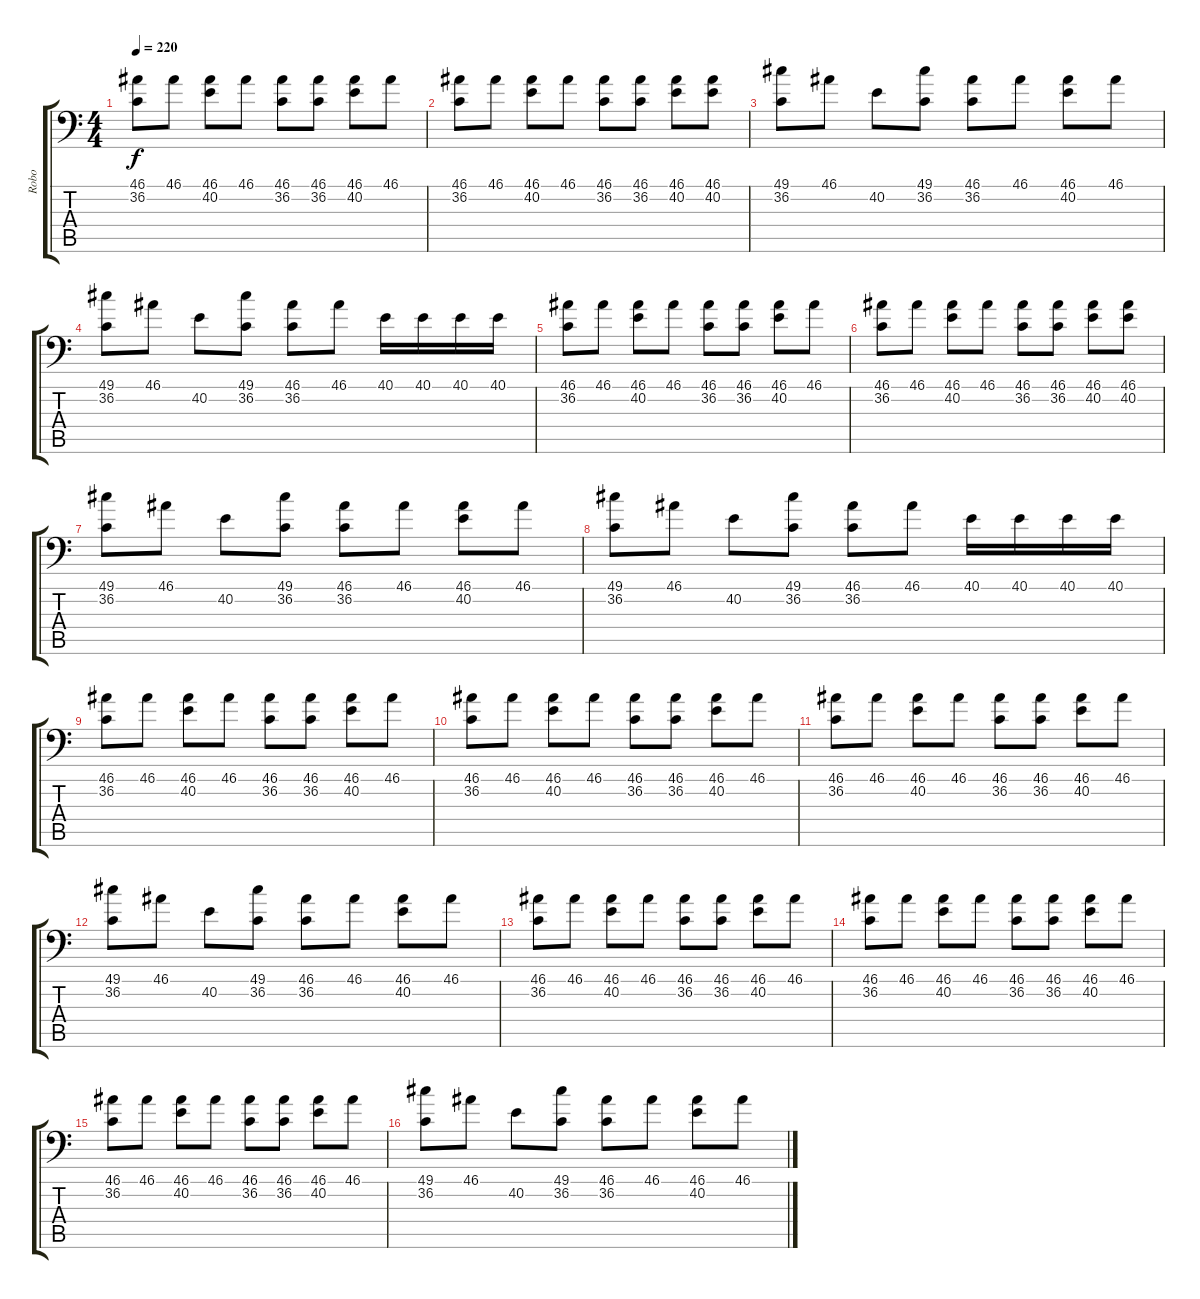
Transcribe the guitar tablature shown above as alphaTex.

\track ("Robo" "Robo") {instrument acousticgrandpiano}
\staff {score tabs}
\tuning (C-1 C-1 C-1 C-1 C-1 C-1) {hide}
\ts (4 4)
\tempo 220
\clef f4
\ks c
(46.1 36.2).8{dy f} 46.1.8 (46.1 40.2).8 46.1.8 (46.1 36.2).8 (46.1 36.2).8 (46.1 40.2).8 46.1.8 |
(46.1 36.2).8 46.1.8 (46.1 40.2).8 46.1.8 (46.1 36.2).8 (46.1 36.2).8 (46.1 40.2).8 (46.1 40.2).8 |
(49.1 36.2).8 46.1.8 40.2.8 (49.1 36.2).8 (46.1 36.2).8 46.1.8 (46.1 40.2).8 46.1.8 |
(49.1 36.2).8 46.1.8 40.2.8 (49.1 36.2).8 (46.1 36.2).8 46.1.8 40.1.16 40.1.16 40.1.16 40.1.16 |
(46.1 36.2).8 46.1.8 (46.1 40.2).8 46.1.8 (46.1 36.2).8 (46.1 36.2).8 (46.1 40.2).8 46.1.8 |
(46.1 36.2).8 46.1.8 (46.1 40.2).8 46.1.8 (46.1 36.2).8 (46.1 36.2).8 (46.1 40.2).8 (46.1 40.2).8 |
(49.1 36.2).8 46.1.8 40.2.8 (49.1 36.2).8 (46.1 36.2).8 46.1.8 (46.1 40.2).8 46.1.8 |
(49.1 36.2).8 46.1.8 40.2.8 (49.1 36.2).8 (46.1 36.2).8 46.1.8 40.1.16 40.1.16 40.1.16 40.1.16 |
(46.1 36.2).8 46.1.8 (46.1 40.2).8 46.1.8 (46.1 36.2).8 (46.1 36.2).8 (46.1 40.2).8 46.1.8 |
(46.1 36.2).8 46.1.8 (46.1 40.2).8 46.1.8 (46.1 36.2).8 (46.1 36.2).8 (46.1 40.2).8 46.1.8 |
(46.1 36.2).8 46.1.8 (46.1 40.2).8 46.1.8 (46.1 36.2).8 (46.1 36.2).8 (46.1 40.2).8 46.1.8 |
(49.1 36.2).8 46.1.8 40.2.8 (49.1 36.2).8 (46.1 36.2).8 46.1.8 (46.1 40.2).8 46.1.8 |
(46.1 36.2).8 46.1.8 (46.1 40.2).8 46.1.8 (46.1 36.2).8 (46.1 36.2).8 (46.1 40.2).8 46.1.8 |
(46.1 36.2).8 46.1.8 (46.1 40.2).8 46.1.8 (46.1 36.2).8 (46.1 36.2).8 (46.1 40.2).8 46.1.8 |
(46.1 36.2).8 46.1.8 (46.1 40.2).8 46.1.8 (46.1 36.2).8 (46.1 36.2).8 (46.1 40.2).8 46.1.8 |
(49.1 36.2).8 46.1.8 40.2.8 (49.1 36.2).8 (46.1 36.2).8 46.1.8 (46.1 40.2).8 46.1.8
